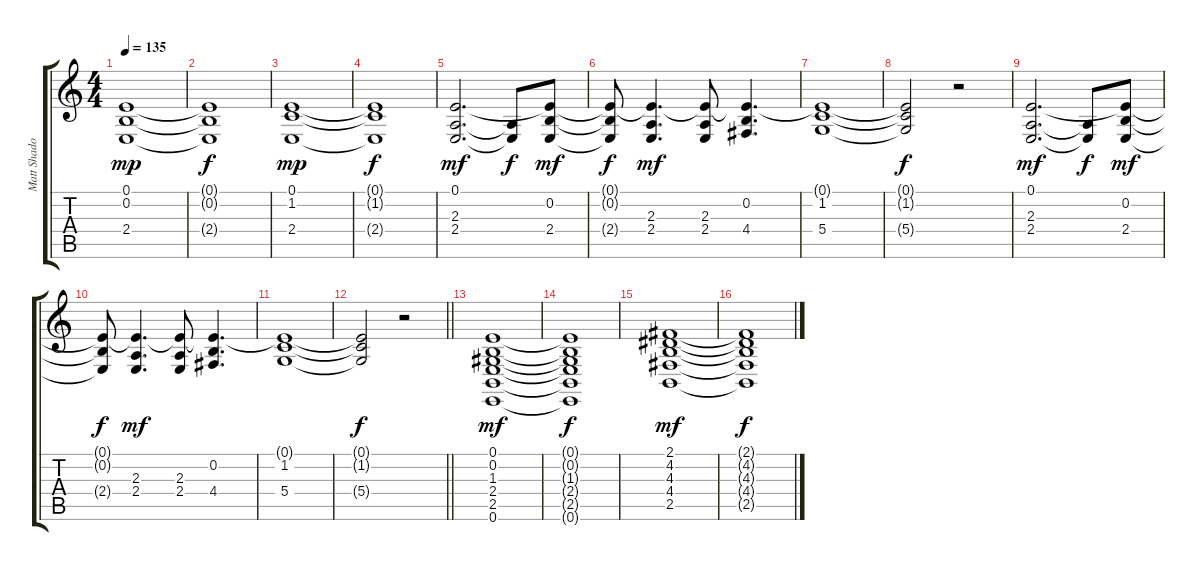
\track ("Matt Shadows (Keyboard)" "Matt Shado") {instrument stringensemble2}
\staff {score tabs}
\tuning (E4 B3 G3 D3 A2 E2) {hide}
\ts (4 4)
\tempo 135
\clef g2
\ks c
(0.1 0.2 2.4).1{dy mp} |
(0.1{t} 0.2{t} 2.4{t}).1{dy f} |
(0.1 1.2 2.4).1{dy mp} |
(0.1{t} 1.2{t} 2.4{t}).1{dy f} |
(0.1 2.3 2.4).2{d dy mf} (2.3{t} 2.4{t}).8{dy f} (0.1{t} 0.2 2.4).8{dy mf} |
(0.1{t} 0.2{t} 2.4{t}).8{dy f} (0.1{t} 2.3 2.4).4{d dy mf} (0.1{t} 2.3 2.4).8 (0.1{t} 0.2 4.4).4{d} |
(0.1{t} 1.2 5.4).1 |
(0.1{t} 1.2{t} 5.4{t}).2{dy f} r.2 |
(0.1 2.3 2.4).2{d dy mf} (2.3{t} 2.4{t}).8{dy f} (0.1{t} 0.2 2.4).8{dy mf} |
(0.1{t} 0.2{t} 2.4{t}).8{dy f} (0.1{t} 2.3 2.4).4{d dy mf} (0.1{t} 2.3 2.4).8 (0.1{t} 0.2 4.4).4{d} |
(0.1{t} 1.2 5.4).1 |
\barLineRight lightlight
(0.1{t} 1.2{t} 5.4{t}).2{dy f} r.2 |
(0.1 0.2 1.3 2.4 2.5 0.6).1{dy mf} |
(0.1{t} 0.2{t} 1.3{t} 2.4{t} 2.5{t} 0.6{t}).1{dy f} |
(2.1 4.2 4.3 4.4 2.5).1{dy mf} |
(2.1{t} 4.2{t} 4.3{t} 4.4{t} 2.5{t}).1{dy f}
